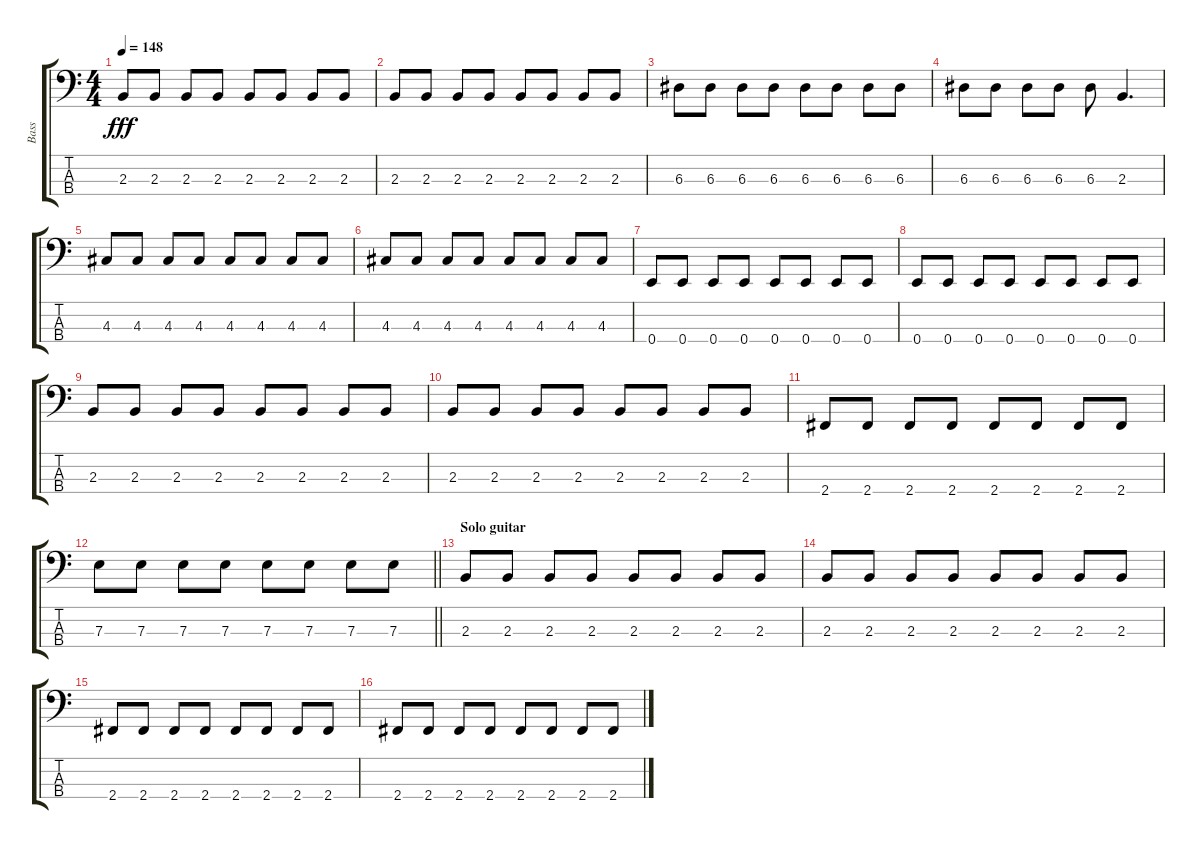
\track ("Bass" "Bass") {instrument electricbassfinger}
\staff {score tabs}
\tuning (G2 D2 A1 E1) {hide}
\ts (4 4)
\tempo 148
\clef f4
\ks c
2.3.8{dy fff} 2.3.8 2.3.8 2.3.8 2.3.8 2.3.8 2.3.8 2.3.8 |
2.3.8 2.3.8 2.3.8 2.3.8 2.3.8 2.3.8 2.3.8 2.3.8 |
6.3.8 6.3.8 6.3.8 6.3.8 6.3.8 6.3.8 6.3.8 6.3.8 |
6.3.8 6.3.8 6.3.8 6.3.8 6.3.8 2.3.4{d} |
4.3.8 4.3.8 4.3.8 4.3.8 4.3.8 4.3.8 4.3.8 4.3.8 |
4.3.8 4.3.8 4.3.8 4.3.8 4.3.8 4.3.8 4.3.8 4.3.8 |
0.4.8 0.4.8 0.4.8 0.4.8 0.4.8 0.4.8 0.4.8 0.4.8 |
0.4.8 0.4.8 0.4.8 0.4.8 0.4.8 0.4.8 0.4.8 0.4.8 |
2.3.8 2.3.8 2.3.8 2.3.8 2.3.8 2.3.8 2.3.8 2.3.8 |
2.3.8 2.3.8 2.3.8 2.3.8 2.3.8 2.3.8 2.3.8 2.3.8 |
2.4.8 2.4.8 2.4.8 2.4.8 2.4.8 2.4.8 2.4.8 2.4.8 |
\barLineRight lightlight
7.3.8 7.3.8 7.3.8 7.3.8 7.3.8 7.3.8 7.3.8 7.3.8 |
\section ("" "Solo guitar")
2.3.8 2.3.8 2.3.8 2.3.8 2.3.8 2.3.8 2.3.8 2.3.8 |
2.3.8 2.3.8 2.3.8 2.3.8 2.3.8 2.3.8 2.3.8 2.3.8 |
2.4.8 2.4.8 2.4.8 2.4.8 2.4.8 2.4.8 2.4.8 2.4.8 |
2.4.8 2.4.8 2.4.8 2.4.8 2.4.8 2.4.8 2.4.8 2.4.8
